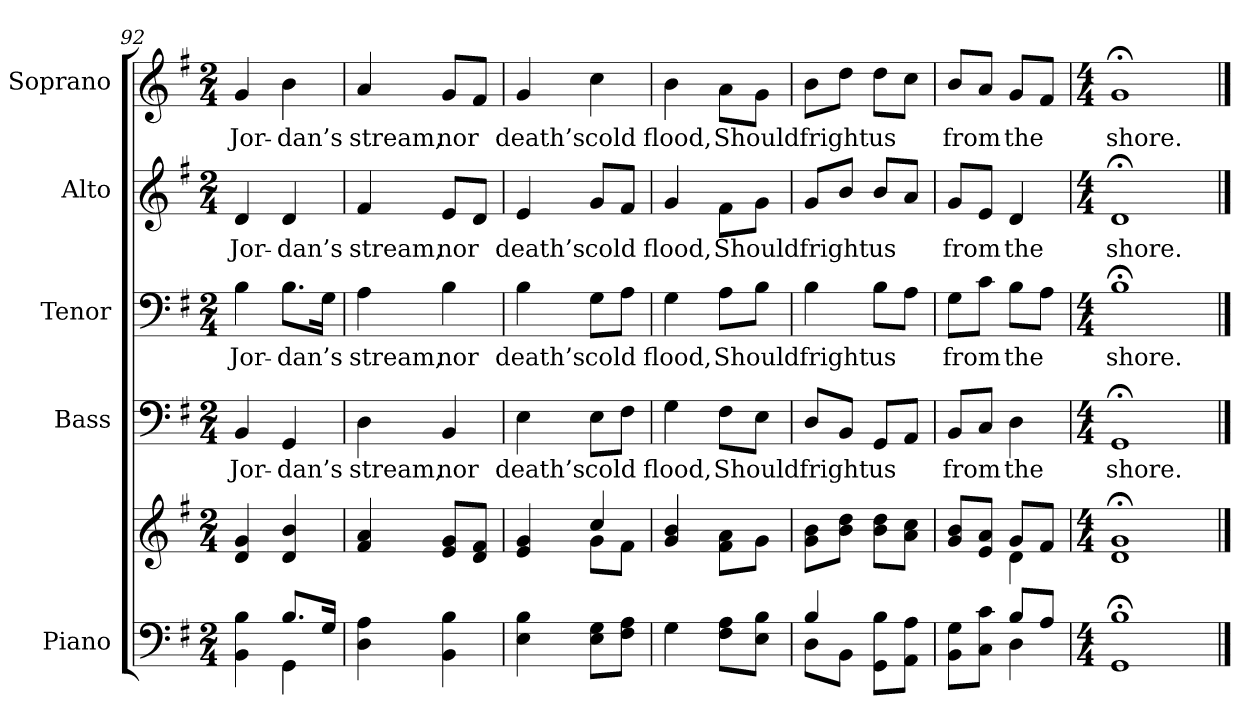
**kern	**kern	**kern	**text	**kern	**text	**kern	**text	**kern	**text
*part5	*part5	*part4	*part4	*part3	*part3	*part2	*part2	*part1	*part1
*staff6	*staff5	*staff4	*staff4	*staff3	*staff3	*staff2	*staff2	*staff1	*staff1
*I"Piano	*	*I"Bass	*	*I"Tenor	*	*I"Alto	*	*I"Soprano	*
*I'Pno.	*	*I'B.	*	*I'T.	*	*I'A.	*	*I'S.	*
*clefF4	*clefG2	*clefF4	*	*clefF4	*	*clefG2	*	*clefG2	*
*k[f#]	*k[f#]	*k[f#]	*	*k[f#]	*	*k[f#]	*	*k[f#]	*
*G:	*G:	*G:	*	*G:	*	*G:	*	*G:	*
*M2/4	*M2/4	*M2/4	*	*M2/4	*	*M2/4	*	*M2/4	*
=92	=92	=92	=92	=92	=92	=92	=92	=92	=92
*^	*	*	*	*	*	*	*	*	*
!	!	!	!	!LO:LY:b:color=#000000	!	!	!	!	!	!
!	!	!	!	!	!	!LO:LY:b:color=#000000	!	!	!	!
!	!	!	!	!	!	!	!	!LO:LY:b:color=#000000	!	!
!	!	!	!	!	!	!	!	!	!	!LO:LY:b:color=#000000
4BBi\ 4Bi	4ryy	4di/ 4gi	4BBi/	Jor-	4Bi\	Jor-	4di/	Jor-	4gi/	Jor-
!	!	!	!	!LO:LY:b:color=#000000	!	!	!	!	!	!
!	!	!	!	!	!	!LO:LY:b:color=#000000	!	!	!	!
!	!	!	!	!	!	!	!	!LO:LY:b:color=#000000	!	!
!	!	!	!	!	!	!	!	!	!	!LO:LY:b:color=#000000
8.Bi/L	4GGi\	4di/ 4bi	4GGi/	-dan’s	8.Bi\L	-dan’s	4di/	-dan’s	4bi\	-dan’s
16Gi/Jk	.	.	.	.	16Gi\Jk	.	.	.	.	.
*v	*v	*	*	*	*	*	*	*	*	*
=93	=93	=93	=93	=93	=93	=93	=93	=93	=93
!	!	!	!LO:LY:b:color=#000000	!	!	!	!	!	!
!	!	!	!	!	!LO:LY:b:color=#000000	!	!	!	!
!	!	!	!	!	!	!	!LO:LY:b:color=#000000	!	!
!	!	!	!	!	!	!	!	!	!LO:LY:b:color=#000000
4Di\ 4Ai	4f#i/ 4ai	4Di\	stream,	4Ai\	stream,	4f#i/	stream,	4ai/	stream,
!	!	!	!LO:LY:b:color=#000000	!	!	!	!	!	!
!	!	!	!	!	!LO:LY:b:color=#000000	!	!	!	!
!	!	!	!	!	!	!	!LO:LY:b:color=#000000	!	!
!	!	!	!	!	!	!	!	!	!LO:LY:b:color=#000000
4BBi\ 4Bi	8ei/ 8giL	4BBi/	nor	4Bi\	nor	8ei/L	nor	8gi/L	nor
.	8di/ 8f#iJ	.	.	.	.	8di/J	.	8f#i/J	.
=94	=94	=94	=94	=94	=94	=94	=94	=94	=94
*	*^	*	*	*	*	*	*	*	*
!	!	!	!	!LO:LY:b:color=#000000	!	!	!	!	!	!
!	!	!	!	!	!	!LO:LY:b:color=#000000	!	!	!	!
!	!	!	!	!	!	!	!	!LO:LY:b:color=#000000	!	!
!	!	!	!	!	!	!	!	!	!	!LO:LY:b:color=#000000
4Ei\ 4Bi	4ei/ 4gi	4ryy	4Ei\	death’s	4Bi\	death’s	4ei/	death’s	4gi/	death’s
!	!	!	!	!LO:LY:b:color=#000000	!	!	!	!	!	!
!	!	!	!	!	!	!LO:LY:b:color=#000000	!	!	!	!
!	!	!	!	!	!	!	!	!LO:LY:b:color=#000000	!	!
!	!	!	!	!	!	!	!	!	!	!LO:LY:b:color=#000000
8Ei\ 8GiL	4cci/	8gi\L	8Ei\L	cold	8Gi\L	cold	8gi/L	cold	4cci\	cold
8F#i\ 8AiJ	.	8f#i\J	8F#i\J	.	8Ai\J	.	8f#i/J	.	.	.
*	*v	*v	*	*	*	*	*	*	*	*
!!LO:PB:g=z
=95	=95	=95	=95	=95	=95	=95	=95	=95	=95
*	*^	*	*	*	*	*	*	*	*
!	!	!	!	!LO:LY:b:color=#000000	!	!	!	!	!	!
*	*v	*v	*	*	*	*	*	*	*	*
*	*^	*	*	*	*	*	*	*	*
!	!	!	!	!	!	!LO:LY:b:color=#000000	!	!	!	!
*	*v	*v	*	*	*	*	*	*	*	*
*	*^	*	*	*	*	*	*	*	*
!	!	!	!	!	!	!	!	!LO:LY:b:color=#000000	!	!
*	*v	*v	*	*	*	*	*	*	*	*
*	*^	*	*	*	*	*	*	*	*
!	!	!	!	!	!	!	!	!	!	!LO:LY:b:color=#000000
*	*v	*v	*	*	*	*	*	*	*	*
4Gi\	4gi/ 4bi	4Gi\	flood,	4Gi\	flood,	4gi/	flood,	4bi\	flood,
!	!	!	!LO:LY:b:color=#000000	!	!	!	!	!	!
!	!	!	!	!	!LO:LY:b:color=#000000	!	!	!	!
!	!	!	!	!	!	!	!LO:LY:b:color=#000000	!	!
!	!	!	!	!	!	!	!	!	!LO:LY:b:color=#000000
8F#i\ 8AiL	8f#i\ 8aiL	8F#i\L	Should	8Ai\L	Should	8f#i\L	Should	8ai\L	Should
8Ei\ 8BiJ	8gi\J	8Ei\J	.	8Bi\J	.	8gi\J	.	8gi\J	.
=96	=96	=96	=96	=96	=96	=96	=96	=96	=96
*^	*	*	*	*	*	*	*	*	*
!	!	!	!	!LO:LY:b:color=#000000	!	!	!	!	!	!
!	!	!	!	!	!	!LO:LY:b:color=#000000	!	!	!	!
!	!	!	!	!	!	!	!	!LO:LY:b:color=#000000	!	!
!	!	!	!	!	!	!	!	!	!	!LO:LY:b:color=#000000
4Bi/	8Di\L	8gi\ 8biL	8Di/L	fright	4Bi\	fright	8gi/L	fright	8bi\L	fright
.	8BBi\J	8bi\ 8ddiJ	8BBi/J	.	.	.	8bi/J	.	8ddi\J	.
!	!	!	!	!LO:LY:b:color=#000000	!	!	!	!	!	!
!	!	!	!	!	!	!LO:LY:b:color=#000000	!	!	!	!
!	!	!	!	!	!	!	!	!LO:LY:b:color=#000000	!	!
!	!	!	!	!	!	!	!	!	!	!LO:LY:b:color=#000000
8GGi\ 8BiL	4ryy	8bi\ 8ddiL	8GGi/L	us	8Bi\L	us	8bi/L	us	8ddi\L	us
8AAi\ 8AiJ	.	8ai\ 8cciJ	8AAi/J	.	8Ai\J	.	8ai/J	.	8cci\J	.
=97	=97	=97	=97	=97	=97	=97	=97	=97	=97	=97
*	*	*^	*	*	*	*	*	*	*	*
!	!	!	!	!	!LO:LY:b:color=#000000	!	!	!	!	!	!
!	!	!	!	!	!	!	!LO:LY:b:color=#000000	!	!	!	!
!	!	!	!	!	!	!	!	!	!LO:LY:b:color=#000000	!	!
!	!	!	!	!	!	!	!	!	!	!	!LO:LY:b:color=#000000
8BBi\ 8GiL	4ryy	8gi/ 8biL	4ryy	8BBi/L	from	8Gi\L	from	8gi/L	from	8bi/L	from
8Ci\ 8ciJ	.	8ei/ 8aiJ	.	8Ci/J	.	8ci\J	.	8ei/J	.	8ai/J	.
!	!	!	!	!	!LO:LY:b:color=#000000	!	!	!	!	!	!
!	!	!	!	!	!	!	!LO:LY:b:color=#000000	!	!	!	!
!	!	!	!	!	!	!	!	!	!LO:LY:b:color=#000000	!	!
!	!	!	!	!	!	!	!	!	!	!	!LO:LY:b:color=#000000
8Bi/L	4Di\	8gi/L	4di\	4Di\	the	8Bi\L	the	4di/	the	8gi/L	the
8Ai/J	.	8f#i/J	.	.	.	8Ai\J	.	.	.	8f#i/J	.
*v	*v	*	*	*	*	*	*	*	*	*	*
*	*v	*v	*	*	*	*	*	*	*	*
=98	=98	=98	=98	=98	=98	=98	=98	=98	=98
*M4/4	*M4/4	*M4/4	*	*M4/4	*	*M4/4	*	*M4/4	*
!	!	!	!LO:LY:b:color=#000000	!	!	!	!	!	!
!	!	!	!	!	!LO:LY:b:color=#000000	!	!	!	!
!	!	!	!	!	!	!	!LO:LY:b:color=#000000	!	!
!	!	!	!	!	!	!	!	!	!LO:LY:b:color=#000000
1GGi; 1Bi;	1di; 1gi;	1GG;i	shore.	1B;i	shore.	1d;i	shore.	1g;i	shore.
==	==	==	==	==	==	==	==	==	==
*-	*-	*-	*-	*-	*-	*-	*-	*-	*-
